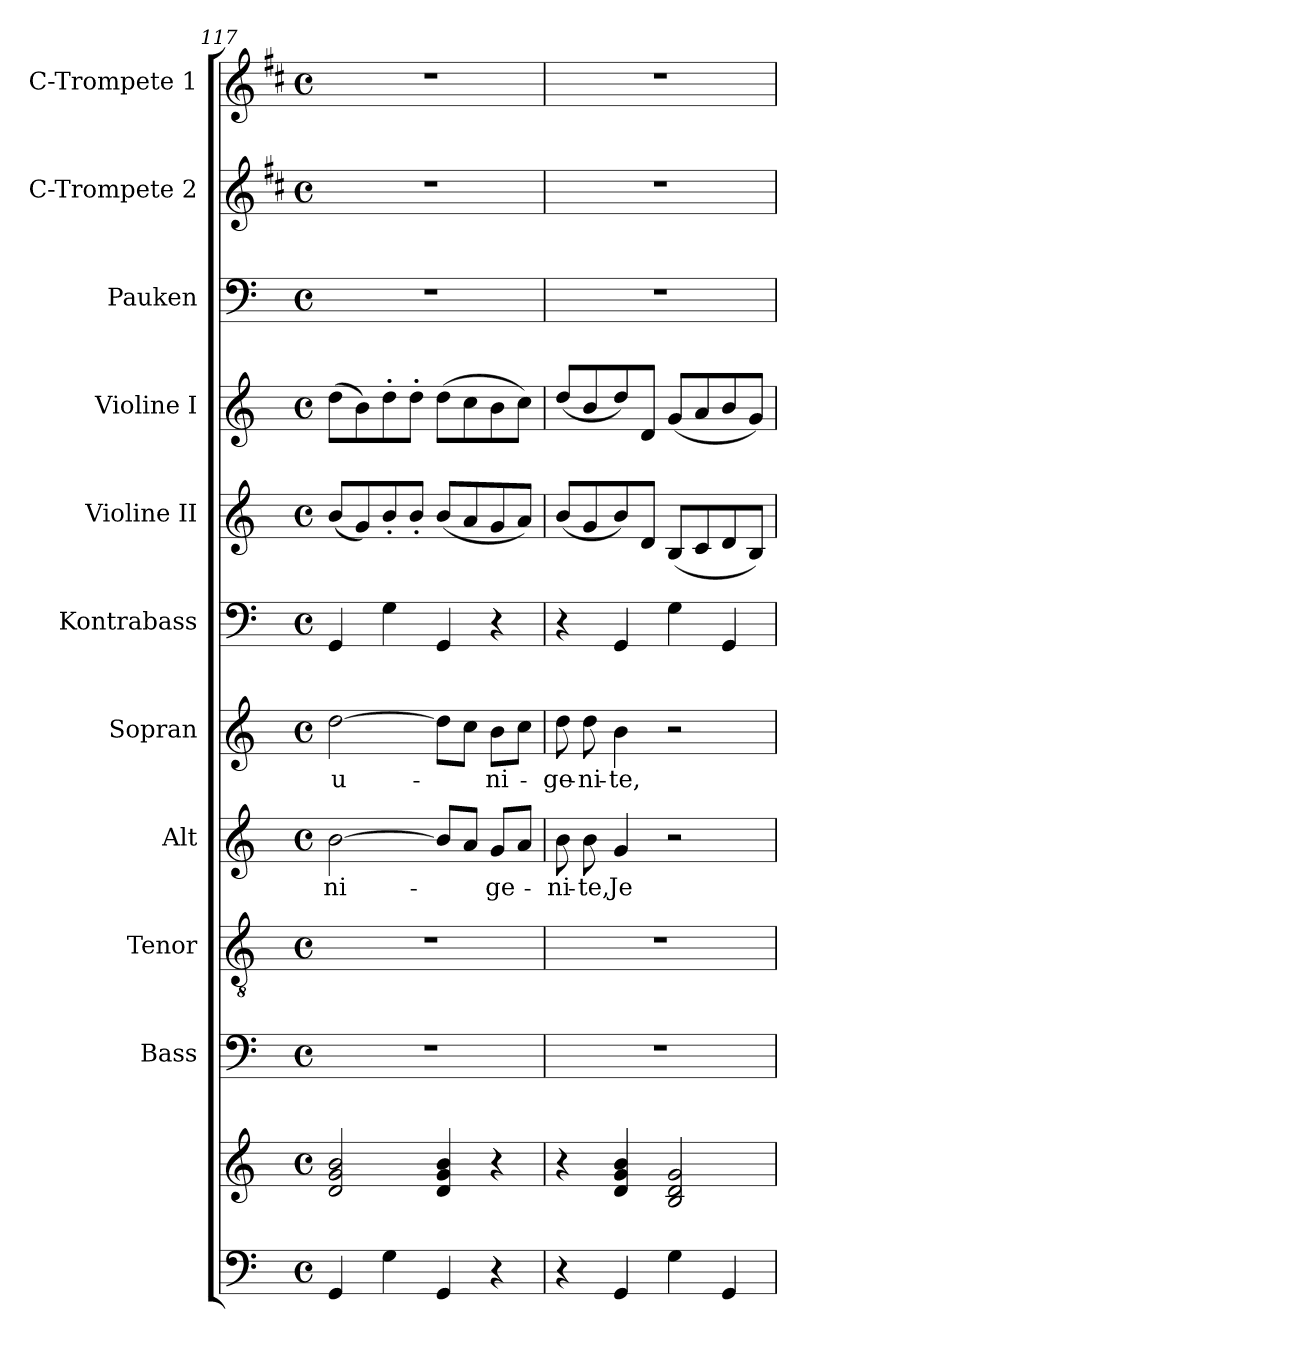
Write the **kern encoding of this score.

**kern	**kern	**kern	**kern	**kern	**text	**kern	**text	**kern	**kern	**kern	**kern	**kern	**kern
*part11	*part11	*part10	*part9	*part8	*part8	*part7	*part7	*part6	*part5	*part4	*part3	*part2	*part1
*staff12	*staff11	*staff10	*staff9	*staff8	*staff8	*staff7	*staff7	*staff6	*staff5	*staff4	*staff3	*staff2	*staff1
*	*	*I"Bass	*I"Tenor	*I"Alt	*	*I"Sopran	*	*I"Kontrabass	*I"Violine II	*I"Violine I	*I"Pauken	*I"C-Trompete 2	*I"C-Trompete 1
*	*	*I'B.	*I'T.	*I'A.	*	*I'S.	*	*I'Kb.	*I'Vl. II	*I'Vl. I	*I'Pk.	*I'C Trp. 2	*I'C Trp. 1
*clefF4	*clefG2	*clefF4	*clefGv2	*clefG2	*	*clefG2	*	*clefF4	*clefG2	*clefG2	*clefF4	*clefG2	*clefG2
*	*	*	*	*	*	*	*	*ITrd7c12	*	*	*	*ITrd1c2	*ITrd1c2
*k[]	*k[]	*k[]	*k[]	*k[]	*	*k[]	*	*k[]	*k[]	*k[]	*k[]	*k[]	*k[]
*C:	*C:	*C:	*C:	*C:	*	*C:	*	*C:	*C:	*C:	*C:	*C:	*C:
*M4/4	*M4/4	*M4/4	*M4/4	*M4/4	*	*M4/4	*	*M4/4	*M4/4	*M4/4	*M4/4	*M4/4	*M4/4
*met(c)	*met(c)	*met(c)	*met(c)	*met(c)	*	*met(c)	*	*met(c)	*met(c)	*met(c)	*met(c)	*met(c)	*met(c)
=117	=117	=117	=117	=117	=117	=117	=117	=117	=117	=117	=117	=117	=117
!	!	!	!	!	!LO:LY:b	!	!LO:LY:b	!	!	!	!	!	!
4GG/	2d/ 2g/ 2b/	1r	1r	[2b\	-ni-	[2dd\	u-	4GGG/	(<8b/L	(>8dd\L	1r	1r	1r
.	.	.	.	.	.	.	.	.	8g/)	8b\)	.	.	.
4G\	.	.	.	.	.	.	.	4GG\	8b'</	8dd'>\	.	.	.
.	.	.	.	.	.	.	.	.	8b'</J	8dd'>\J	.	.	.
4GG/	4d/ 4g/ 4b/	.	.	8b/L]	.	8dd\L]	.	4GGG/	(<8b/L	(>8dd\L	.	.	.
.	.	.	.	8a/J	.	8cc\J	.	.	8a/	8cc\	.	.	.
!	!	!	!	!	!LO:LY:b	!	!LO:LY:b	!	!	!	!	!	!
4r	4r	.	.	8g/L	-ge-	8b\L	-ni-	4r	8g/	8b\	.	.	.
.	.	.	.	8a/J	.	8cc\J	.	.	8a/J)	8cc\J)	.	.	.
=118	=118	=118	=118	=118	=118	=118	=118	=118	=118	=118	=118	=118	=118
!	!	!	!	!	!LO:LY:b	!	!LO:LY:b	!	!	!	!	!	!
4r	4r	1r	1r	8b\	-ni-	8dd\	-ge-	4r	(<8b/L	(<8dd/L	1r	1r	1r
!	!	!	!	!	!LO:LY:b	!	!LO:LY:b	!	!	!	!	!	!
.	.	.	.	8b\	-te,	8dd\	-ni-	.	8g/	8b/	.	.	.
!	!	!	!	!	!LO:LY:b	!	!LO:LY:b	!	!	!	!	!	!
4GG/	4d/ 4g/ 4b/	.	.	4g/	Je-	4b\	-te,	4GGG/	8b/)	8dd/)	.	.	.
.	.	.	.	.	.	.	.	.	8d/J	8d/J	.	.	.
4G\	2B/ 2d/ 2g/	.	.	2r	.	2r	.	4GG\	(<8B/L	(<8g/L	.	.	.
.	.	.	.	.	.	.	.	.	8c/	8a/	.	.	.
4GG/	.	.	.	.	.	.	.	4GGG/	8d/	8b/	.	.	.
.	.	.	.	.	.	.	.	.	8B/J)	8g/J)	.	.	.
=	=	=	=	=	=	=	=	=	=	=	=	=	=
*-	*-	*-	*-	*-	*-	*-	*-	*-	*-	*-	*-	*-	*-
